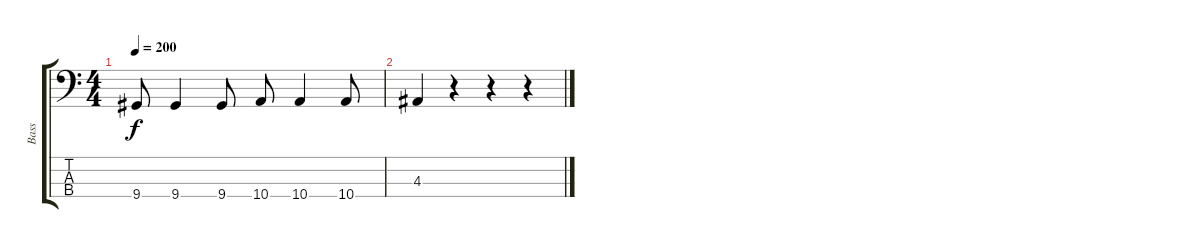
\track ("Bass" "Bass") {instrument electricbasspick}
\staff {score tabs}
\tuning (E2 B1 Gb1 B0) {hide}
\ts (4 4)
\tempo 200
\clef f4
\ks c
9.4.8{dy f} 9.4.4 9.4.8 10.4.8 10.4.4 10.4.8 |
4.3.4 r.4 r.4 r.4
